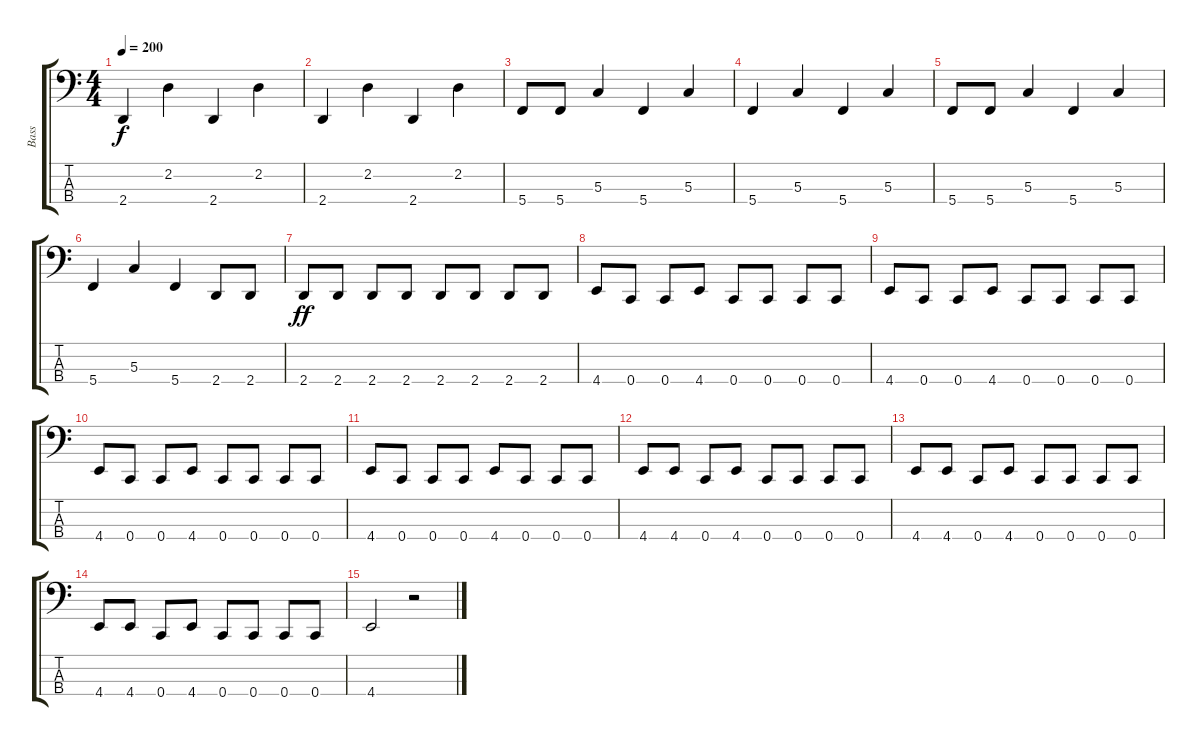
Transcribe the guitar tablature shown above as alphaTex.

\track ("Bass" "Bass") {instrument electricbassfinger}
\staff {score tabs}
\tuning (F2 C2 G1 C1) {hide}
\ts (4 4)
\tempo 200
\clef f4
\ks c
2.4.4{dy f} 2.2.4 2.4.4 2.2.4 |
2.4.4 2.2.4 2.4.4 2.2.4 |
5.4.8 5.4.8 5.3.4 5.4.4 5.3.4 |
5.4.4 5.3.4 5.4.4 5.3.4 |
5.4.8 5.4.8 5.3.4 5.4.4 5.3.4 |
5.4.4 5.3.4 5.4.4 2.4.8 2.4.8 |
2.4.8{dy ff} 2.4.8 2.4.8 2.4.8 2.4.8 2.4.8 2.4.8 2.4.8 |
4.4.8 0.4.8 0.4.8 4.4.8 0.4.8 0.4.8 0.4.8 0.4.8 |
4.4.8 0.4.8 0.4.8 4.4.8 0.4.8 0.4.8 0.4.8 0.4.8 |
4.4.8 0.4.8 0.4.8 4.4.8 0.4.8 0.4.8 0.4.8 0.4.8 |
4.4.8 0.4.8 0.4.8 0.4.8 4.4.8 0.4.8 0.4.8 0.4.8 |
4.4.8 4.4.8 0.4.8 4.4.8 0.4.8 0.4.8 0.4.8 0.4.8 |
4.4.8 4.4.8 0.4.8 4.4.8 0.4.8 0.4.8 0.4.8 0.4.8 |
4.4.8 4.4.8 0.4.8 4.4.8 0.4.8 0.4.8 0.4.8 0.4.8 |
4.4.2 r.2
